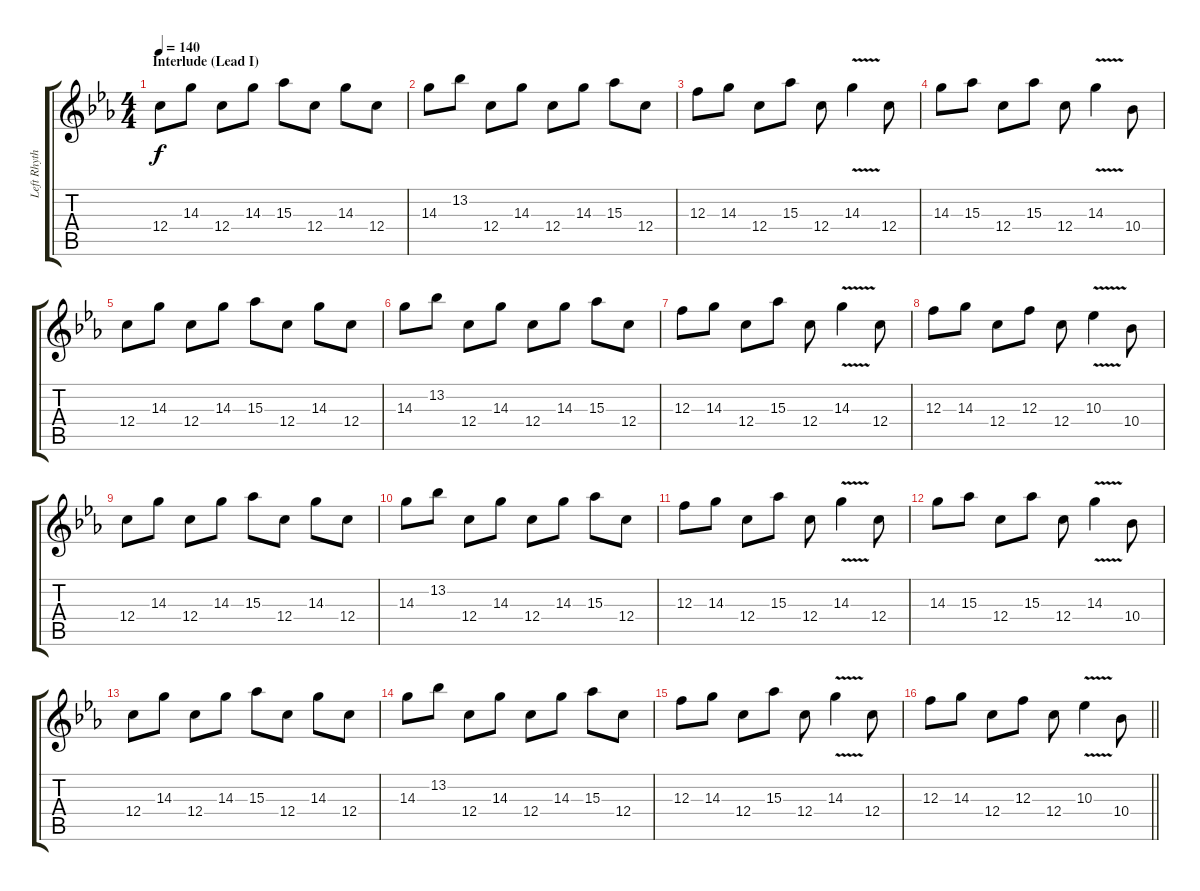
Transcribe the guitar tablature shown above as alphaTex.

\track ("Left Rhythm Guitar" "Left Rhyth") {instrument distortionguitar}
\staff {score tabs}
\tuning (D4 A3 F3 C3 G2 C2) {hide}
\ts (4 4)
\section ("" "Interlude (Lead I)")
\tempo 140
\clef g2
\ks eb
12.4.8{dy f} 14.3.8 12.4.8 14.3.8 15.3.8 12.4.8 14.3.8 12.4.8 |
14.3.8 13.2.8 12.4.8 14.3.8 12.4.8 14.3.8 15.3.8 12.4.8 |
12.3.8 14.3.8 12.4.8 15.3.8 12.4.8 14.3{v}.4 12.4.8 |
14.3.8 15.3.8 12.4.8 15.3.8 12.4.8 14.3{v}.4 10.4.8 |
12.4.8 14.3.8 12.4.8 14.3.8 15.3.8 12.4.8 14.3.8 12.4.8 |
14.3.8 13.2.8 12.4.8 14.3.8 12.4.8 14.3.8 15.3.8 12.4.8 |
12.3.8 14.3.8 12.4.8 15.3.8 12.4.8 14.3{v}.4 12.4.8 |
12.3.8 14.3.8 12.4.8 12.3.8 12.4.8 10.3{v}.4 10.4.8 |
12.4.8 14.3.8 12.4.8 14.3.8 15.3.8 12.4.8 14.3.8 12.4.8 |
14.3.8 13.2.8 12.4.8 14.3.8 12.4.8 14.3.8 15.3.8 12.4.8 |
12.3.8 14.3.8 12.4.8 15.3.8 12.4.8 14.3{v}.4 12.4.8 |
14.3.8 15.3.8 12.4.8 15.3.8 12.4.8 14.3{v}.4 10.4.8 |
12.4.8 14.3.8 12.4.8 14.3.8 15.3.8 12.4.8 14.3.8 12.4.8 |
14.3.8 13.2.8 12.4.8 14.3.8 12.4.8 14.3.8 15.3.8 12.4.8 |
12.3.8 14.3.8 12.4.8 15.3.8 12.4.8 14.3{v}.4 12.4.8 |
\barLineRight lightlight
12.3.8 14.3.8 12.4.8 12.3.8 12.4.8 10.3{v}.4 10.4.8
